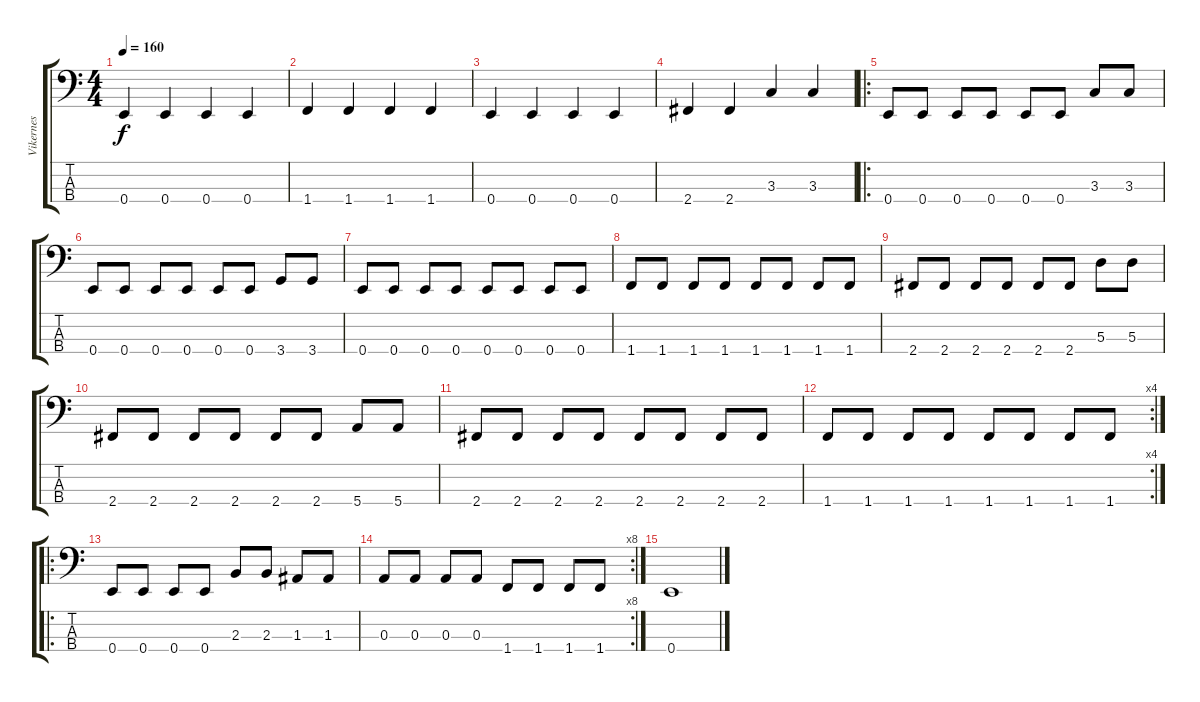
\track ("Vikernes" "Vikernes") {instrument electricbassfinger}
\staff {score tabs}
\tuning (G2 D2 A1 E1) {hide}
\ts (4 4)
\tempo 160
\clef f4
\ks c
0.4.4{dy f} 0.4.4 0.4.4 0.4.4 |
1.4.4 1.4.4 1.4.4 1.4.4 |
0.4.4 0.4.4 0.4.4 0.4.4 |
2.4.4 2.4.4 3.3.4 3.3.4 |
\ro
0.4.8 0.4.8 0.4.8 0.4.8 0.4.8 0.4.8 3.3.8 3.3.8 |
0.4.8 0.4.8 0.4.8 0.4.8 0.4.8 0.4.8 3.4.8 3.4.8 |
0.4.8 0.4.8 0.4.8 0.4.8 0.4.8 0.4.8 0.4.8 0.4.8 |
1.4.8 1.4.8 1.4.8 1.4.8 1.4.8 1.4.8 1.4.8 1.4.8 |
2.4.8 2.4.8 2.4.8 2.4.8 2.4.8 2.4.8 5.3.8 5.3.8 |
2.4.8 2.4.8 2.4.8 2.4.8 2.4.8 2.4.8 5.4.8 5.4.8 |
2.4.8 2.4.8 2.4.8 2.4.8 2.4.8 2.4.8 2.4.8 2.4.8 |
\rc 4
1.4.8 1.4.8 1.4.8 1.4.8 1.4.8 1.4.8 1.4.8 1.4.8 |
\ro
0.4.8 0.4.8 0.4.8 0.4.8 2.3.8 2.3.8 1.3.8 1.3.8 |
\rc 8
0.3.8 0.3.8 0.3.8 0.3.8 1.4.8 1.4.8 1.4.8 1.4.8 |
0.4.1
